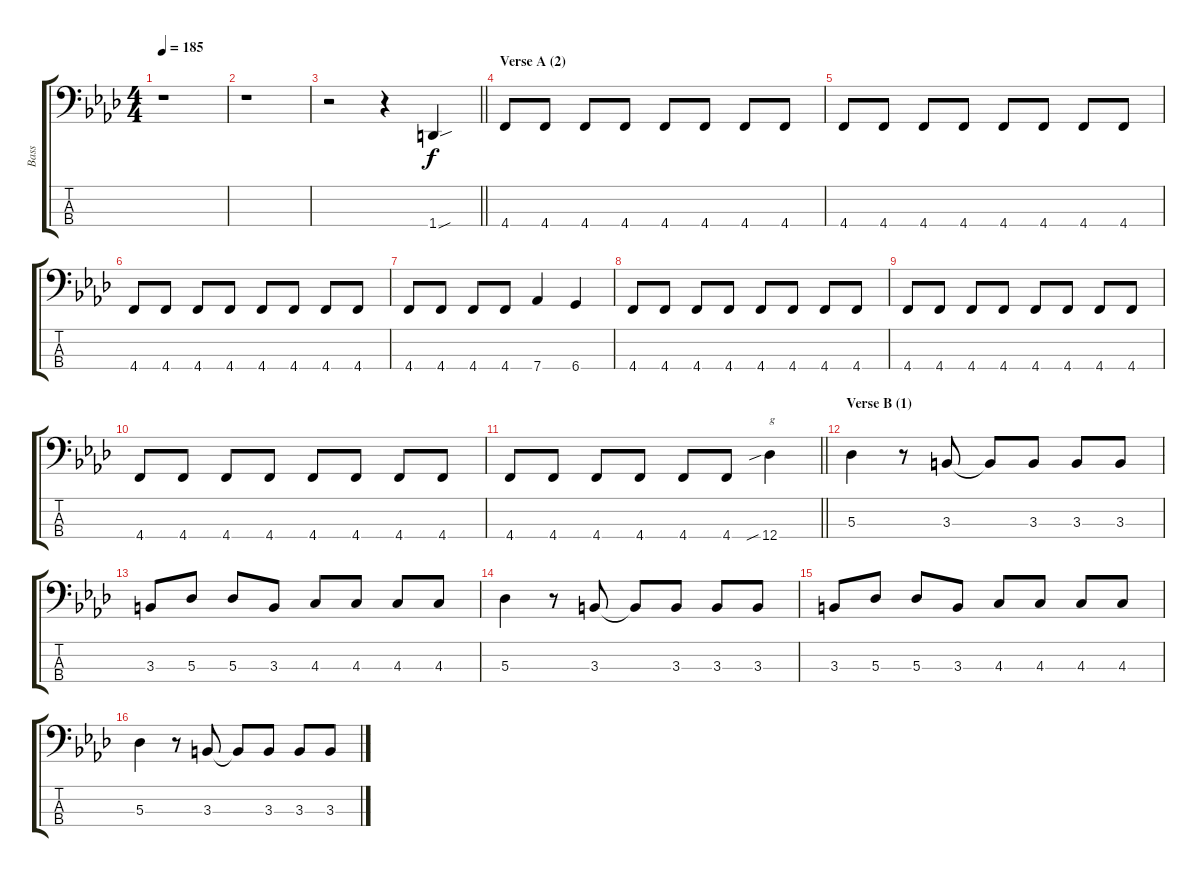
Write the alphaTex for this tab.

\track ("Bass" "Bass") {instrument electricbasspick}
\staff {score tabs}
\tuning (Gb2 Db2 Ab1 Db1) {hide}
\ts (4 4)
\tempo 185
\clef f4
\ks fminor
r.1{dy f} |
r.1 |
\barLineRight lightlight
r.2 r.4 1.4{sou}.4 |
\section ("" "Verse A (2)")
4.4.8 4.4.8 4.4.8 4.4.8 4.4.8 4.4.8 4.4.8 4.4.8 |
4.4.8 4.4.8 4.4.8 4.4.8 4.4.8 4.4.8 4.4.8 4.4.8 |
4.4.8 4.4.8 4.4.8 4.4.8 4.4.8 4.4.8 4.4.8 4.4.8 |
4.4.8 4.4.8 4.4.8 4.4.8 7.4.4 6.4.4 |
4.4.8 4.4.8 4.4.8 4.4.8 4.4.8 4.4.8 4.4.8 4.4.8 |
4.4.8 4.4.8 4.4.8 4.4.8 4.4.8 4.4.8 4.4.8 4.4.8 |
4.4.8 4.4.8 4.4.8 4.4.8 4.4.8 4.4.8 4.4.8 4.4.8 |
\barLineRight lightlight
4.4.8 4.4.8 4.4.8 4.4.8 4.4.8 4.4.8 12.4{sib}.4{txt "g"} |
\section ("" "Verse B (1)")
5.3.4 r.8 3.3.8 3.3{t}.8 3.3.8 3.3.8 3.3.8 |
3.3.8 5.3.8 5.3.8 3.3.8 4.3.8 4.3.8 4.3.8 4.3.8 |
5.3.4 r.8 3.3.8 3.3{t}.8 3.3.8 3.3.8 3.3.8 |
3.3.8 5.3.8 5.3.8 3.3.8 4.3.8 4.3.8 4.3.8 4.3.8 |
5.3.4 r.8 3.3.8 3.3{t}.8 3.3.8 3.3.8 3.3.8
